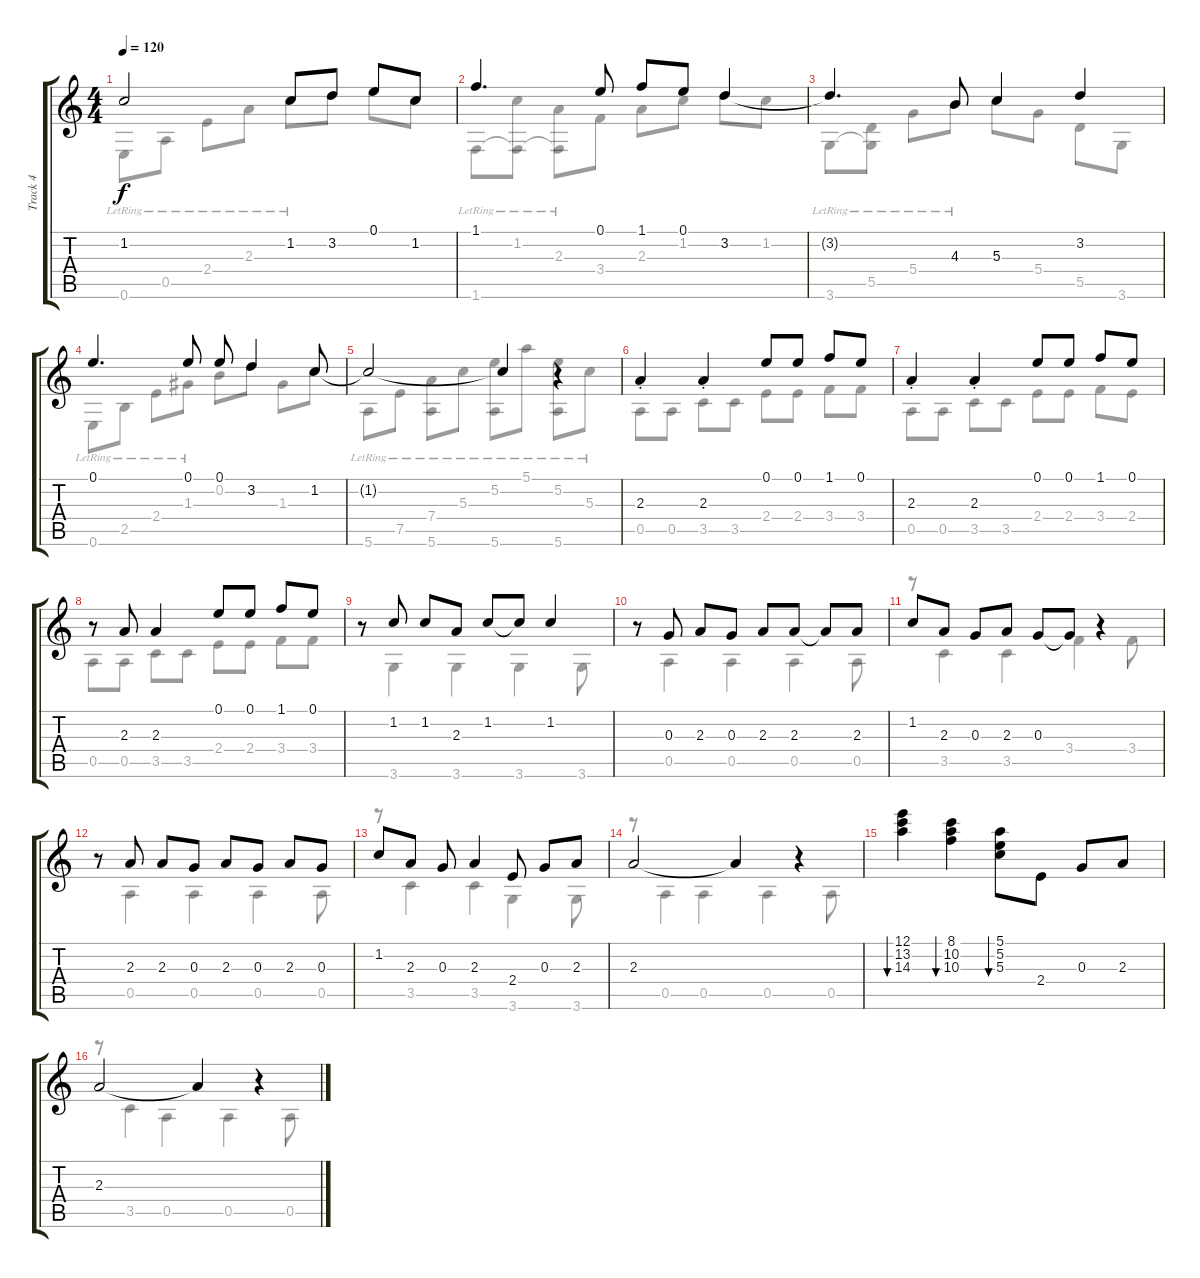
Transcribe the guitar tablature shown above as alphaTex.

\track ("Track 4" "Track 4") {solo instrument acousticguitarnylon}
\staff {score tabs}
\tuning (E4 B3 G3 D3 A2 E2) {hide}
\voice
\ts (4 4)
\tempo 120
\clef g2
\ks c
1.2{t}.2{dy f} 1.2.8 3.2.8 0.1.8 1.2.8 |
1.1.4{d} 0.1.8 1.1.8 0.1.8 3.2.4 |
3.2{t}.4{d} 4.3.8 5.3.4 3.2.4 |
0.1.4{d} 0.1.8 0.1.8 3.2.4 1.2.8 |
1.2{t}.2 1.2{t}.4 r.4 |
2.3{st}.4 2.3{st}.4 0.1.8 0.1.8 1.1.8 0.1.8 |
2.3{st}.4 2.3{st}.4 0.1.8 0.1.8 1.1.8 0.1.8 |
r.8 2.3.8 2.3.4 0.1.8 0.1.8 1.1.8 0.1.8 |
r.8 1.2.8 1.2.8 2.3.8 1.2.8 1.2{t}.8 1.2.4 |
r.8 0.3.8 2.3.8 0.3.8 2.3.8 2.3.8 2.3{t}.8 2.3.8 |
1.2.8 2.3.8 0.3.8 2.3.8 0.3.8 0.3{t}.8 r.4 |
r.8 2.3.8 2.3.8 0.3.8 2.3.8 0.3.8 2.3.8 0.3.8 |
1.2.8 2.3.8 0.3.8 2.3.4 2.4.8 0.3.8 2.3.8 |
2.3.2 2.3{t}.4 r.4 |
(12.1 13.2 14.3).4{bu 120} (8.1 10.2 10.3).4{bu 120} (5.1 5.2 5.3).8{bu 120} 2.4.8 0.3.8 2.3.8 |
2.3.2 2.3{t}.4 r.4
\voice
\clef g2
\ottava regular
\simile none
\ks c
0.6{lr}.8{dy f} 0.5{lr}.8 2.4{lr}.8 2.3{lr}.8 1.2{lr}.8 3.2.8 0.1.8 1.2.8 |
1.6{lr}.8 (1.2{lr} 1.6{t}).8 (2.3{lr} 1.6{t}).8 3.4.8 2.3.8 1.2.8 3.2.8 1.2.8 |
3.6{lr}.8 (5.5{lr} 3.6{t}).8 5.4{lr}.8 4.3{lr}.8 5.3.8 5.4.8 5.5.8 3.6.8 |
0.6{lr}.8 2.5{lr}.8 2.4{lr}.8 1.3{lr}.8 0.2.8 3.2.8 1.3.8 1.2.8 |
5.6{lr}.8 7.5{lr}.8 (7.4{lr} 5.6{lr}).8 5.3{lr}.8 (5.2{lr} 5.6{lr}).8 5.1{lr}.8 (5.2{lr} 5.6{lr}).8 5.3{lr}.8 |
0.5.8 0.5.8 3.5.8 3.5.8 2.4.8 2.4.8 3.4.8 3.4.8 |
0.5.8 0.5.8 3.5.8 3.5.8 2.4.8 2.4.8 3.4.8 2.4.8 |
0.5.8 0.5.8 3.5.8 3.5.8 2.4.8 2.4.8 3.4.8 3.4.8 |
r.8 3.6.4 3.6.4 3.6.4 3.6.8 |
r.8 0.5.4 0.5.4 0.5.4 0.5.8 |
r.8 3.5.4 3.5.4 3.4.4 3.4.8 |
r.8 0.5.4 0.5.4 0.5.4 0.5.8 |
r.8 3.5.4 3.5.4 3.6.4 3.6.8 |
r.8 0.5.4 0.5.4 0.5.4 0.5.8 |
|
r.8 3.5.4 0.5.4 0.5.4 0.5.8
